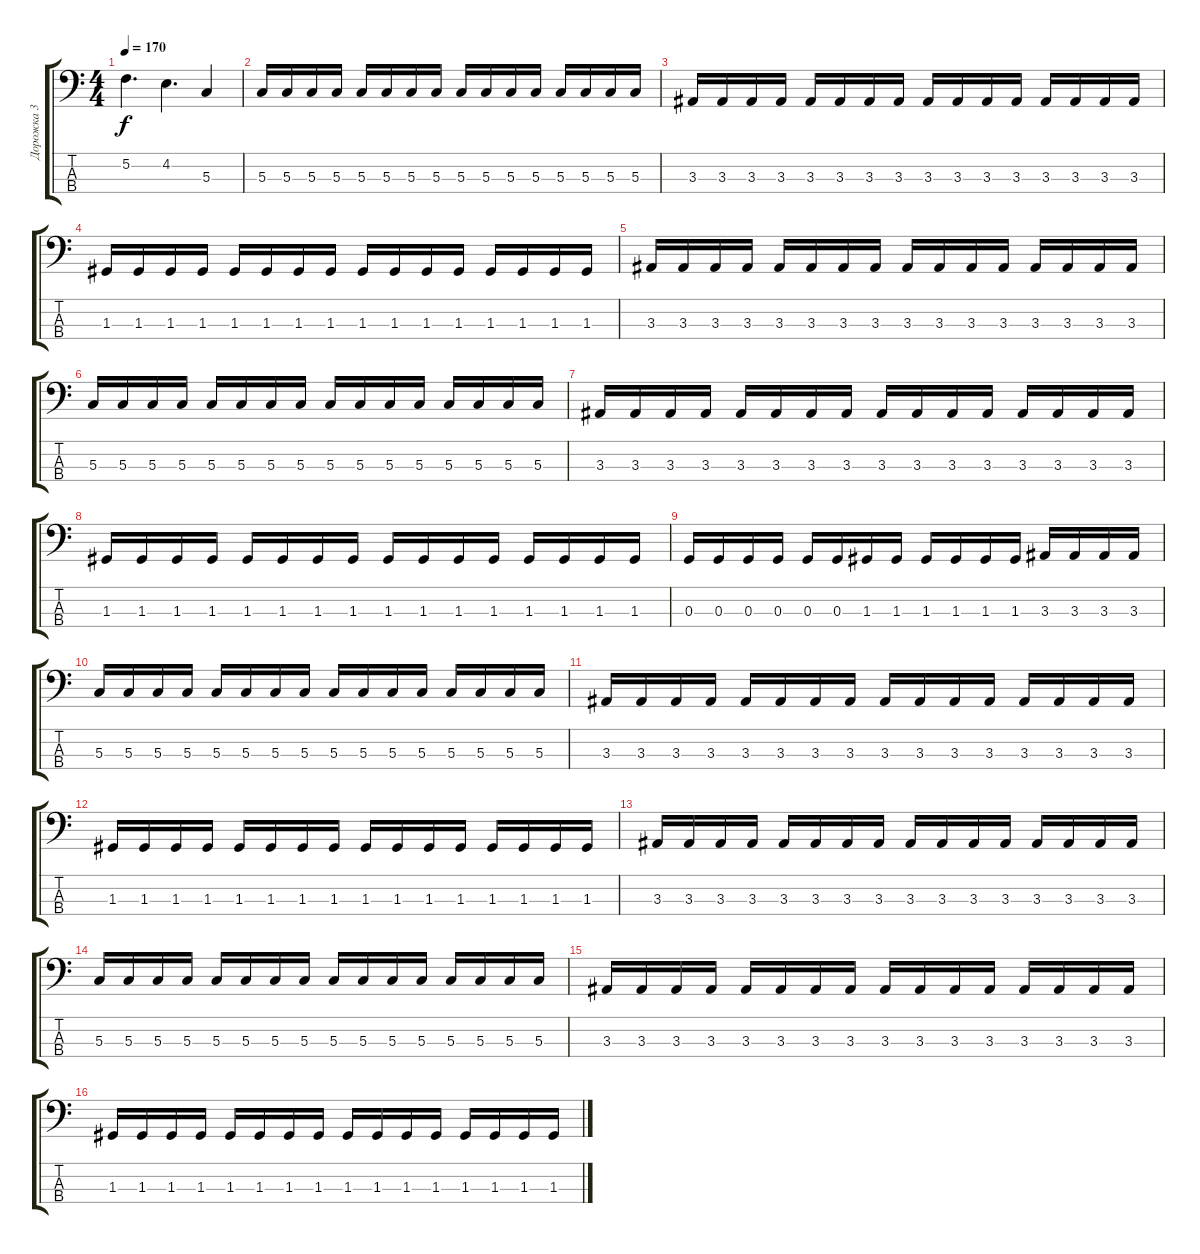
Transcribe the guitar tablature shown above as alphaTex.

\track ("Дорожка 3" "Дорожка 3") {instrument electricbassfinger}
\staff {score tabs}
\tuning (F2 C2 G1 D1) {hide}
\ts (4 4)
\tempo 170
\clef f4
\ks c
5.2.4{d dy f} 4.2.4{d} 5.3.4 |
5.3.16 5.3.16 5.3.16 5.3.16 5.3.16 5.3.16 5.3.16 5.3.16 5.3.16 5.3.16 5.3.16 5.3.16 5.3.16 5.3.16 5.3.16 5.3.16 |
3.3.16 3.3.16 3.3.16 3.3.16 3.3.16 3.3.16 3.3.16 3.3.16 3.3.16 3.3.16 3.3.16 3.3.16 3.3.16 3.3.16 3.3.16 3.3.16 |
1.3.16 1.3.16 1.3.16 1.3.16 1.3.16 1.3.16 1.3.16 1.3.16 1.3.16 1.3.16 1.3.16 1.3.16 1.3.16 1.3.16 1.3.16 1.3.16 |
3.3.16 3.3.16 3.3.16 3.3.16 3.3.16 3.3.16 3.3.16 3.3.16 3.3.16 3.3.16 3.3.16 3.3.16 3.3.16 3.3.16 3.3.16 3.3.16 |
5.3.16 5.3.16 5.3.16 5.3.16 5.3.16 5.3.16 5.3.16 5.3.16 5.3.16 5.3.16 5.3.16 5.3.16 5.3.16 5.3.16 5.3.16 5.3.16 |
3.3.16 3.3.16 3.3.16 3.3.16 3.3.16 3.3.16 3.3.16 3.3.16 3.3.16 3.3.16 3.3.16 3.3.16 3.3.16 3.3.16 3.3.16 3.3.16 |
1.3.16 1.3.16 1.3.16 1.3.16 1.3.16 1.3.16 1.3.16 1.3.16 1.3.16 1.3.16 1.3.16 1.3.16 1.3.16 1.3.16 1.3.16 1.3.16 |
0.3.16 0.3.16 0.3.16 0.3.16 0.3.16 0.3.16 1.3.16 1.3.16 1.3.16 1.3.16 1.3.16 1.3.16 3.3.16 3.3.16 3.3.16 3.3.16 |
5.3.16 5.3.16 5.3.16 5.3.16 5.3.16 5.3.16 5.3.16 5.3.16 5.3.16 5.3.16 5.3.16 5.3.16 5.3.16 5.3.16 5.3.16 5.3.16 |
3.3.16 3.3.16 3.3.16 3.3.16 3.3.16 3.3.16 3.3.16 3.3.16 3.3.16 3.3.16 3.3.16 3.3.16 3.3.16 3.3.16 3.3.16 3.3.16 |
1.3.16 1.3.16 1.3.16 1.3.16 1.3.16 1.3.16 1.3.16 1.3.16 1.3.16 1.3.16 1.3.16 1.3.16 1.3.16 1.3.16 1.3.16 1.3.16 |
3.3.16 3.3.16 3.3.16 3.3.16 3.3.16 3.3.16 3.3.16 3.3.16 3.3.16 3.3.16 3.3.16 3.3.16 3.3.16 3.3.16 3.3.16 3.3.16 |
5.3.16 5.3.16 5.3.16 5.3.16 5.3.16 5.3.16 5.3.16 5.3.16 5.3.16 5.3.16 5.3.16 5.3.16 5.3.16 5.3.16 5.3.16 5.3.16 |
3.3.16 3.3.16 3.3.16 3.3.16 3.3.16 3.3.16 3.3.16 3.3.16 3.3.16 3.3.16 3.3.16 3.3.16 3.3.16 3.3.16 3.3.16 3.3.16 |
1.3.16 1.3.16 1.3.16 1.3.16 1.3.16 1.3.16 1.3.16 1.3.16 1.3.16 1.3.16 1.3.16 1.3.16 1.3.16 1.3.16 1.3.16 1.3.16
